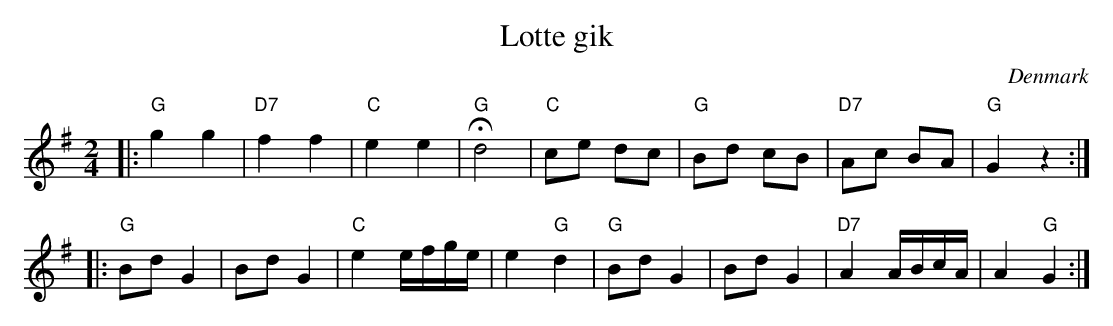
X:1
T: Lotte gik
O: Denmark
M: 2/4
L: 1/8
K: G
|:"G"g2 g2 |"D7"f2 f2 |  "C"e2 e2 | "G"Hd4 \
| "C"ce dc | "G"Bd cB | "D7"Ac BA | "G"G2 z2 :|
|:"G"Bd G2 |    Bd G2 |  "C"e2 e/f/g/e/ | e2 "G"d2 \
| "G"Bd G2 |    Bd G2 | "D7"A2 A/B/c/A/ | A2 "G"G2 :|
